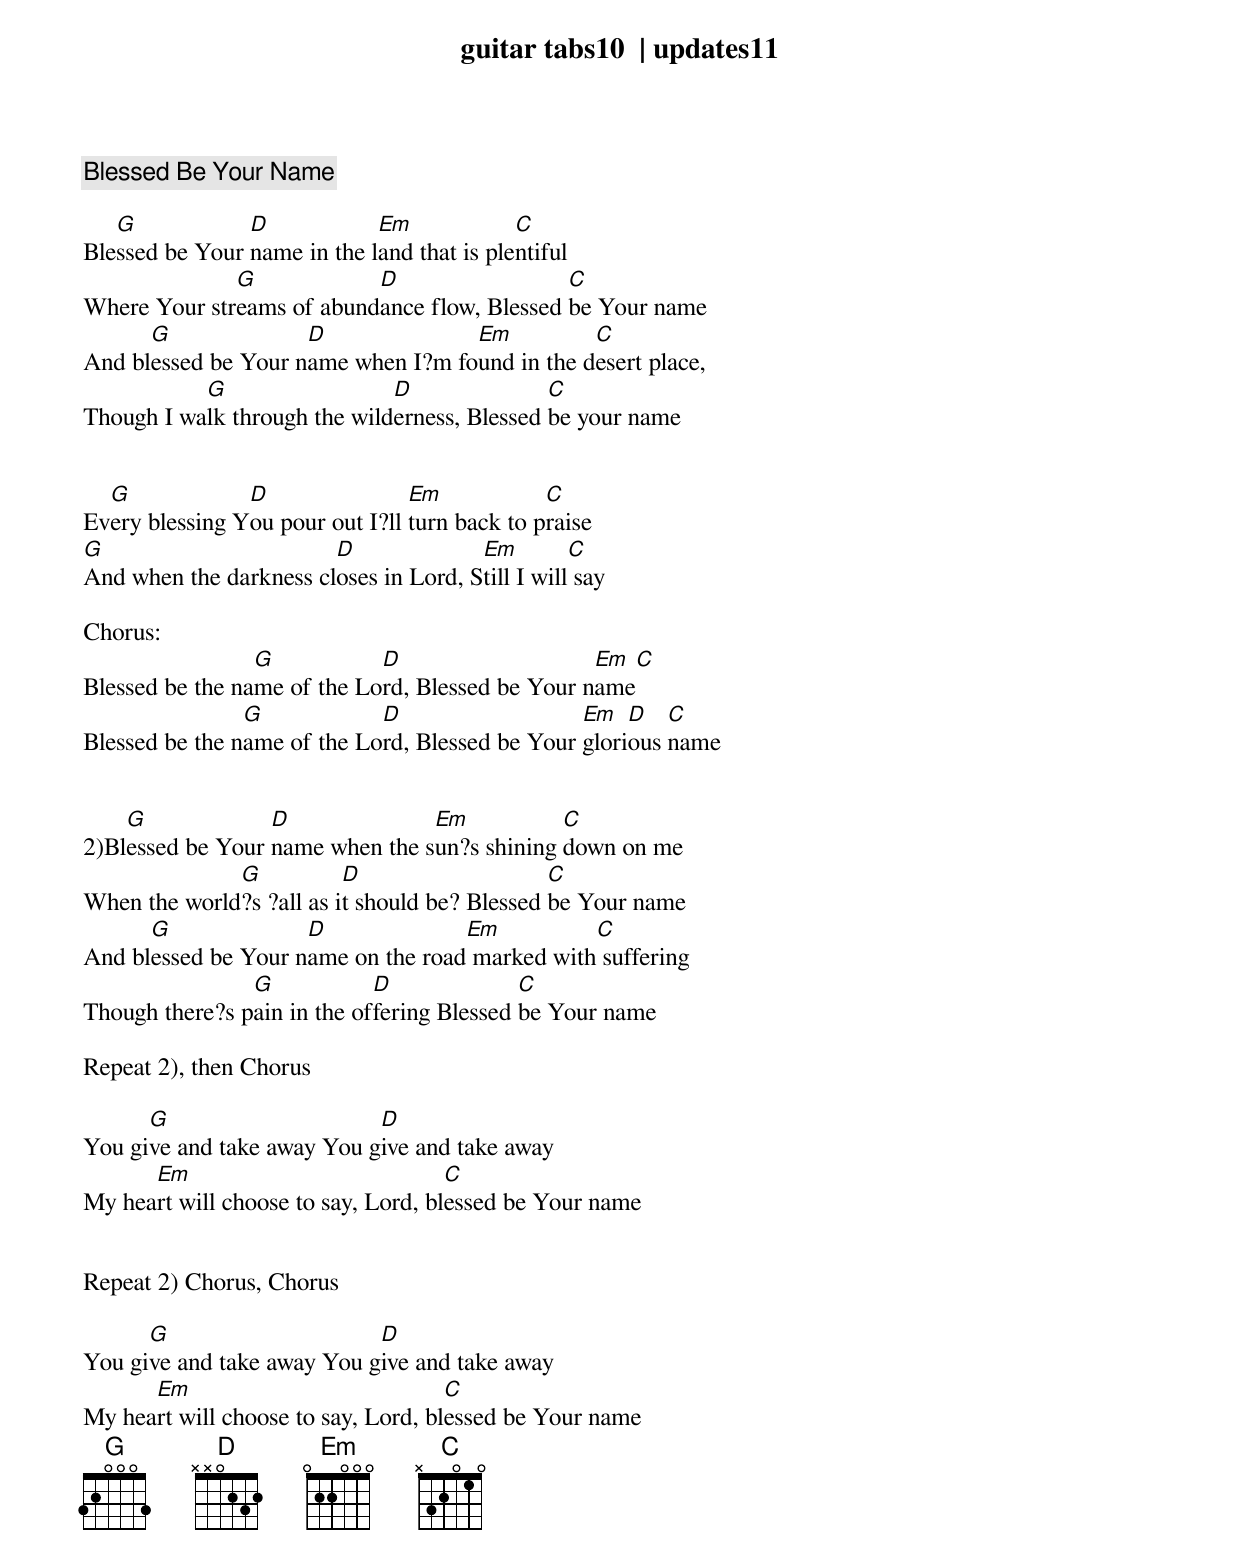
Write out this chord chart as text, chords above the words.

guitar tabs10 <http://www.ultimate-guitar.com/> | updates11

Blessed Be Your Name

   G            D            Em             C
Blessed be Your name in the land that is plentiful
              G            D                  C
Where Your streams of abundance flow, Blessed be Your name
      G              D              Em          C
And blessed be Your name when I?m found in the desert place,
           G                  D               C
Though I walk through the wilderness, Blessed be your name


  G             D                Em            C
Every blessing You pour out I?ll turn back to praise
G                       D              Em         C
And when the darkness closes in Lord, Still I will say

Chorus:
                 G           D                    Em   C
Blessed be the name of the Lord, Blessed be Your name
                G            D                   Em   D   C
Blessed be the name of the Lord, Blessed be Your glorious name


    G             D              Em           C
2)Blessed be Your name when the sun?s shining down on me
              G           D                    C
When the world?s ?all as it should be? Blessed be Your name
      G              D              Em          C
And blessed be Your name on the road marked with suffering
                G            D              C
Though there?s pain in the offering Blessed be Your name

Repeat 2), then Chorus

      G                     D
You give and take away You give and take away
      Em                             C
My heart will choose to say, Lord, blessed be Your name


Repeat 2) Chorus, Chorus

      G                     D
You give and take away You give and take away
      Em                             C
My heart will choose to say, Lord, blessed be Your name
